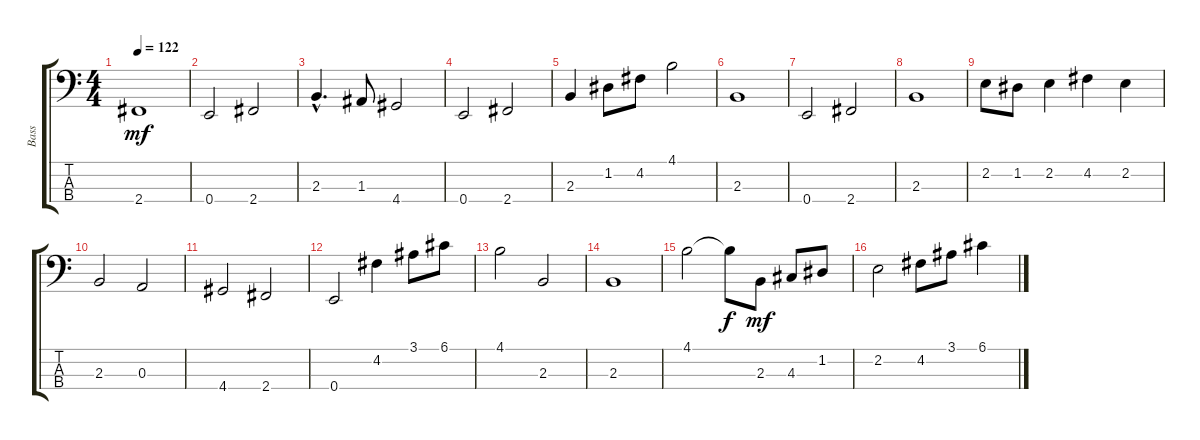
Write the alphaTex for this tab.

\track ("Bass" "Bass") {instrument fretlessbass}
\staff {score tabs}
\tuning (G2 D2 A1 E1) {hide}
\ts (4 4)
\tempo 122
\clef f4
\ks c
2.4.1{dy mf} |
0.4.2 2.4.2 |
2.3{hac}.4{d} 1.3.8 4.4.2 |
0.4.2 2.4.2 |
2.3.4 1.2.8 4.2.8 4.1.2 |
2.3.1 |
0.4.2 2.4.2 |
2.3.1 |
2.2.8 1.2.8 2.2.4 4.2.4 2.2.4 |
2.3.2 0.3.2 |
4.4.2 2.4.2 |
0.4.2 4.2.4 3.1.8 6.1.8 |
4.1.2 2.3.2 |
2.3.1 |
4.1.2 4.1{t}.8{dy f} 2.3.8{dy mf} 4.3.8 1.2.8 |
2.2.2 4.2.8 3.1.8 6.1.4
